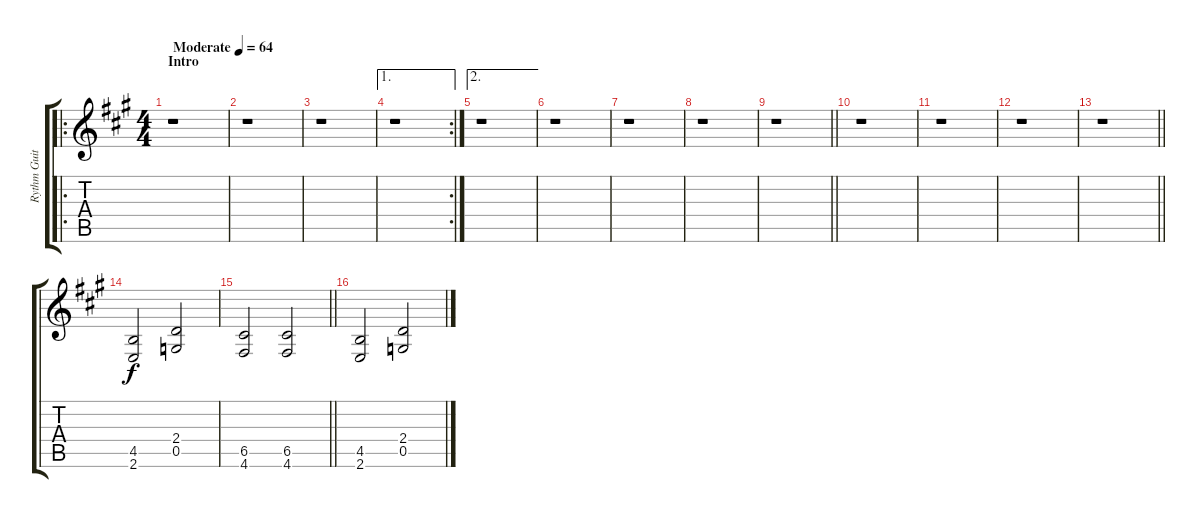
\track ("Rythm Guitar" "Rythm Guit") {instrument distortionguitar}
\staff {score tabs}
\tuning (D4 A3 F3 C3 G2 D2) {hide}
\ro
\ts (4 4)
\section ("" "Intro")
\tempo (64 "Moderate")
\clef g2
\ks a
r.1{dy f instrument distortionguitar} |
r.1 |
r.1 |
\ae 1
\rc 2
r.1 |
\ae 2
r.1 |
r.1 |
r.1 |
r.1 |
\barLineRight lightlight
r.1 |
r.1 |
r.1 |
r.1 |
\barLineRight lightlight
r.1 |
(4.5 2.6).2 (2.4 0.5).2 |
\barLineRight lightlight
(6.5 4.6).2 (6.5 4.6).2 |
(4.5 2.6).2 (2.4 0.5).2
